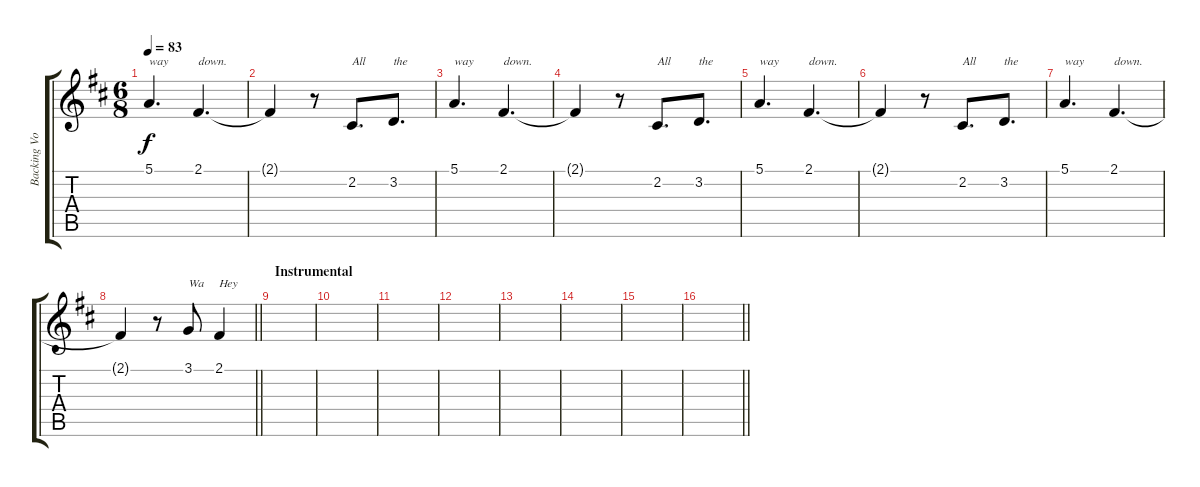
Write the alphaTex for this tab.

\track ("Backing Vocals - Ben Johnston" "Backing Vo") {instrument altosax}
\staff {score tabs}
\tuning (E4 B3 G3 D3 A2 E2) {hide}
\ts (6 8)
\tempo 83
\clef g2
\ks d
5.1.4{d txt "way" dy f} 2.1.4{d txt "down."} |
2.1{t}.4 r.8 2.2.8{d txt "All"} 3.2.8{d txt "the"} |
5.1.4{d txt "way"} 2.1.4{d txt "down."} |
2.1{t}.4 r.8 2.2.8{d txt "All"} 3.2.8{d txt "the"} |
5.1.4{d txt "way"} 2.1.4{d txt "down."} |
2.1{t}.4 r.8 2.2.8{d txt "All"} 3.2.8{d txt "the"} |
5.1.4{d txt "way"} 2.1.4{d txt "down."} |
\barLineRight lightlight
2.1{t}.4 r.8 3.1.8{txt "Wa" volume 16} 2.1.4{txt "Hey"} |
\section ("" "Instrumental")
|
|
|
|
|
|
|
\barLineRight lightlight
